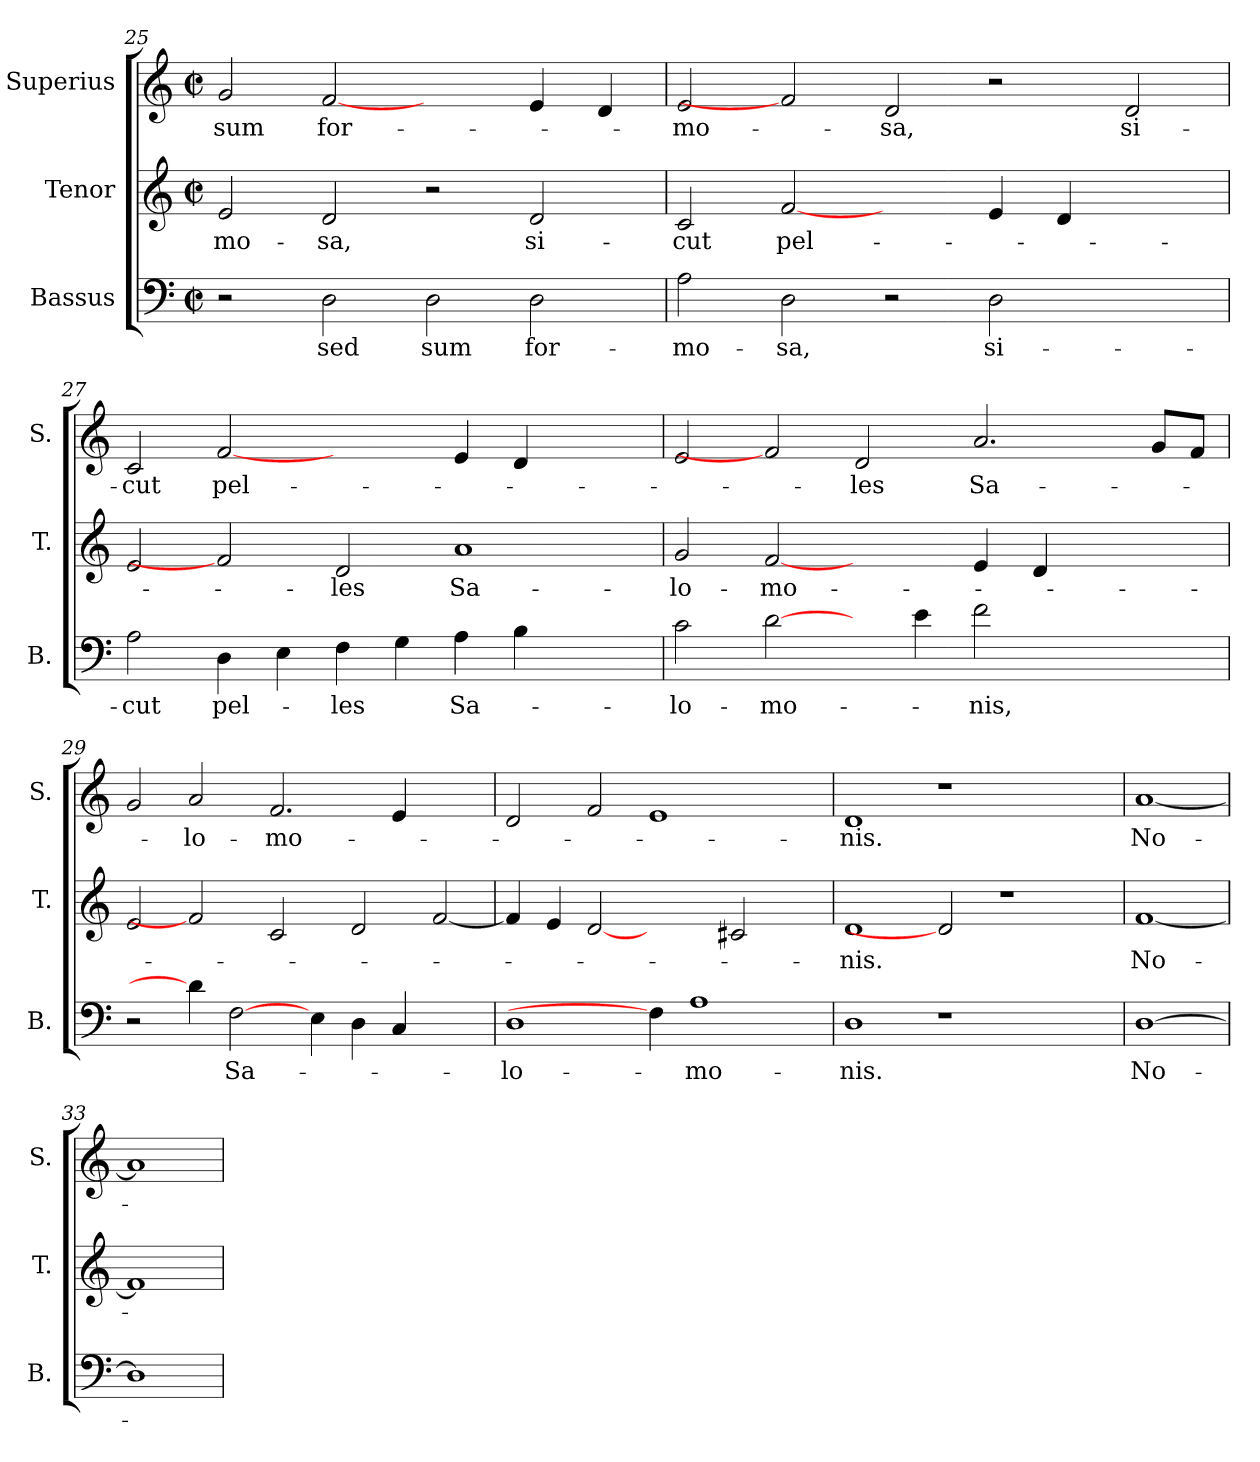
**kern	**text	**kern	**text	**kern	**text
*part3	*part3	*part2	*part2	*part1	*part1
*staff3	*staff3	*staff2	*staff2	*staff1	*staff1
*I"Bassus	*	*I"Tenor	*	*I"Superius	*
*I'B.	*	*I'T.	*	*I'S.	*
!!LO:LB:g=z
*clefF4	*	*clefG2	*	*clefG2	*
*k[]	*	*k[]	*	*k[]	*
*C:	*	*C:	*	*C:	*
*M2/2	*	*M2/2	*	*M2/2	*
*met(c|)	*	*met(c|)	*	*met(c|)	*
=25	=25	=25	=25	=25	=25
!	!	!	!LO:LY:b:color=#000000	!	!
!	!	!	!	!	!LO:LY:b:color=#000000
2r	.	2ei/	-mo-	2gi/	sum
!	!LO:LY:b:color=#000000	!	!	!	!
!	!	!	!LO:LY:b:color=#000000	!	!
!	!	!	!	!	!LO:LY:b:color=#000000
2Di\	sed	2di/	-sa,	[2fi	for-
!	!LO:LY:b:color=#000000	!	!	!	!
2Di\	sum	2r	.	2ryy	.
!	!LO:LY:b:color=#000000	!	!	!	!
!	!	!	!LO:LY:b:color=#000000	!	!
2Di\	for-	2di/	si-	4ei/	.
.	.	.	.	4di/	.
=26	=26	=26	=26	=26	=26
!	!LO:LY:b:color=#000000	!	!	!	!
!	!	!	!LO:LY:b:color=#000000	!	!
!	!	!	!	!	!LO:LY:b:color=#000000
2Ai\	-mo-	2ci/	-cut	2ei/	-mo-
!	!LO:LY:b:color=#000000	!	!	!	!
!	!	!	!LO:LY:b:color=#000000	!	!
2Di\	-sa,	[2fi	pel-	2fi]	.
!	!	!	!	!	!LO:LY:b:color=#000000
2r	.	2ryy	.	2di/	-sa,
!	!LO:LY:b:color=#000000	!	!	!	!
2Di\	si-	4ei/	.	2r	.
.	.	4di/	.	.	.
!	!	!	!	!	!LO:LY:b:color=#000000
2ryy	.	2ryy	.	2di/	si-
=27	=27	=27	=27	=27	=27
!	!LO:LY:b:color=#000000	!	!	!	!
!	!	!	!	!	!LO:LY:b:color=#000000
2Ai\	-cut	2ei/	.	2ci/	-cut
!	!LO:LY:b:color=#000000	!	!	!	!
!	!	!	!	!	!LO:LY:b:color=#000000
4Di\	pel-	2fi]	.	[2fi	pel-
4Ei\	.	.	.	.	.
!	!LO:LY:b:color=#000000	!	!	!	!
!	!	!	!LO:LY:b:color=#000000	!	!
4Fi\	-les	2di/	-les	2ryy	.
4Gi\	.	.	.	.	.
!	!LO:LY:b:color=#000000	!	!	!	!
!	!	!	!LO:LY:b:color=#000000	!	!
4Ai\	Sa-	1ai	Sa-	4ei/	.
4Bi\	.	.	.	4di/	.
2ryy	.	.	.	2ryy	.
=28	=28	=28	=28	=28	=28
!	!LO:LY:b:color=#000000	!	!	!	!
!	!	!	!LO:LY:b:color=#000000	!	!
2ci\	-lo-	2gi/	-lo-	2ei/	.
!	!LO:LY:b:color=#000000	!	!	!	!
!	!	!	!LO:LY:b:color=#000000	!	!
[2di\	-mo-	[2fi	-mo-	2fi]	.
!	!	!	!	!	!LO:LY:b:color=#000000
4ryy	.	2ryy	.	2di/	-les
4ei\	.	.	.	.	.
!	!LO:LY:b:color=#000000	!	!	!	!
!	!	!	!	!	!LO:LY:b:color=#000000
2fi\	-nis,	4ei/	.	2.ai/	Sa-
.	.	4di/	.	.	.
2ryy	.	2ryy	.	.	.
.	.	.	.	8gi/L	.
.	.	.	.	8fi/J	.
!!LO:PB:g=z
=29	=29	=29	=29	=29	=29
2r	.	2ei/	.	2gi/	.
!	!	!	!	!	!LO:LY:b:color=#000000
4di\]	.	2fi]	.	2ai/	-lo-
!	!LO:LY:b:color=#000000	!	!	!	!
[2Fi\	Sa-	.	.	.	.
!	!	!	!	!	!LO:LY:b:color=#000000
.	.	2ci/	.	2.fi/	-mo-
4Ei\	.	.	.	.	.
4Di\	.	2di/	.	.	.
4Ci/	.	.	.	4ei/	.
2ryy	.	[<2fi/	.	2ryy	.
=30	=30	=30	=30	=30	=30
!	!LO:LY:b:color=#000000	!	!	!	!
1Di	-lo-	4fi/]	.	2di/	.
.	.	4ei/	.	.	.
.	.	[2di	.	2fi/	.
4Fi\]	.	2ryy	.	1ei	.
!	!LO:LY:b:color=#000000	!	!	!	!
1Ai	-mo-	.	.	.	.
.	.	2c#Xi/	.	.	.
.	.	4ryy	.	4ryy	.
=31	=31	=31	=31	=31	=31
!	!LO:LY:b:color=#000000	!	!	!	!
!	!	!	!LO:LY:b:color=#000000	!	!
!	!	!	!	!	!LO:LY:b:color=#000000
1Di	-nis.	1di	-nis.	1di	-nis.
1r	.	2di]	.	1r	.
.	.	1r	.	.	.
2ryy	.	.	.	2ryy	.
=32	=32	=32	=32	=32	=32
!	!LO:LY:b:color=#000000	!	!	!	!
!	!	!	!LO:LY:b:color=#000000	!	!
!	!	!	!	!	!LO:LY:b:color=#000000
[1Di	No-	[1fi	No-	[1ai	No-
=33	=33	=33	=33	=33	=33
1Di]	.	1fi]	.	1ai]	.
=	=	=	=	=	=
*-	*-	*-	*-	*-	*-
